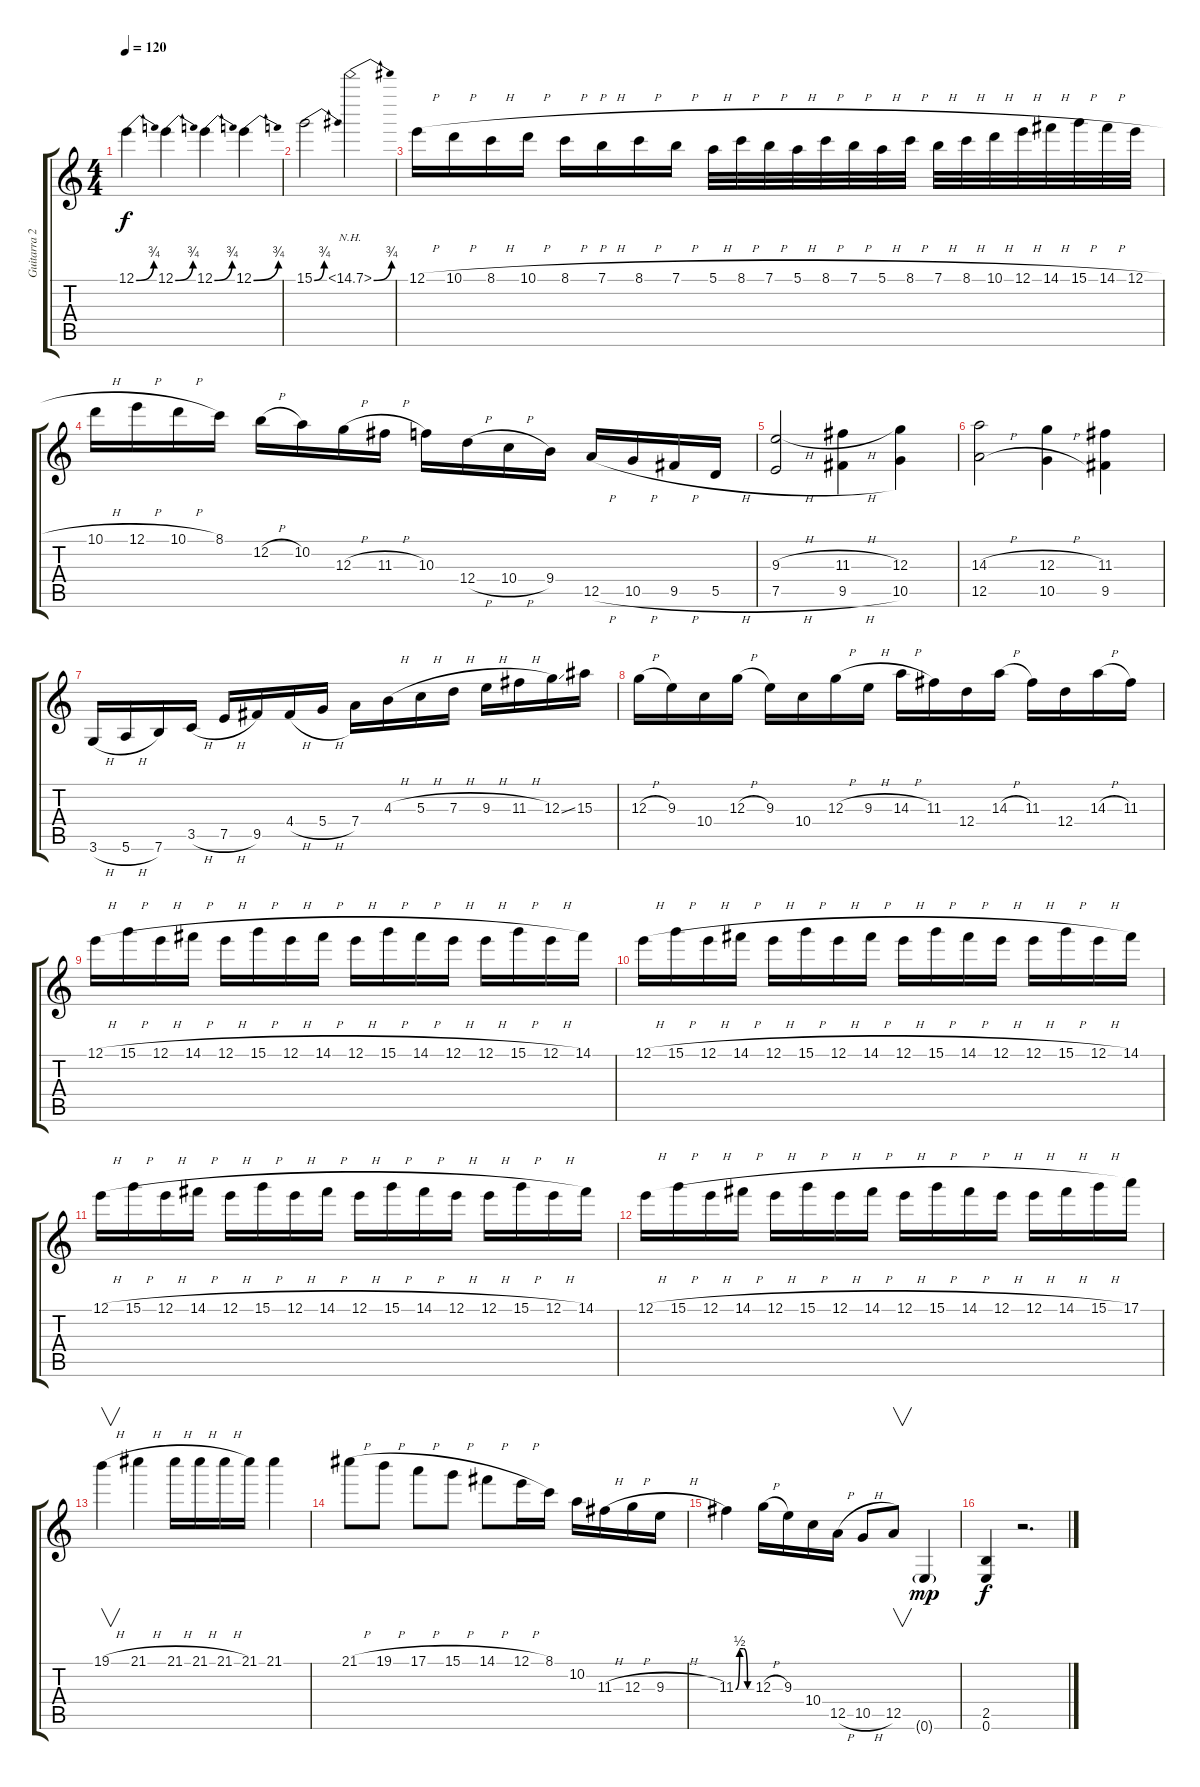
\track ("Guitarra 2" "Guitarra 2") {instrument overdrivenguitar}
\staff {score tabs}
\tuning (E4 B3 G3 D3 A2 E2) {hide}
\ts (4 4)
\tempo 120
\clef g2
\ks c
12.1{be (bend 0 0 60 3)}.4{dy f volume 15} 12.1{be (bend 0 0 60 3)}.4 12.1{be (bend 0 0 60 3)}.4 12.1{be (bend 0 0 60 3)}.4 |
15.1{be (bend 0 0 60 3)}.2 15.1{be (bend 0 0 60 3) nh}.2 |
12.1{h}.16 10.1{h}.16 8.1{h}.16 10.1{h}.16 8.1{h}.16 7.1{h}.16 8.1{h}.16 7.1{h}.16 5.1{h}.32 8.1{h}.32 7.1{h}.32 5.1{h}.32 8.1{h}.32 7.1{h}.32 5.1{h}.32 8.1{h}.32 7.1{h}.32 8.1{h}.32 10.1{h}.32 12.1{h}.32 14.1{h}.32 15.1{h}.32 14.1{h}.32 12.1{h}.32 |
10.1{h}.16 12.1{h}.16 10.1{h}.16 8.1.16 12.2{h}.16 10.2.16 12.3{h}.16 11.3{h}.16 10.3.16 12.4{h}.16 10.4{h}.16 9.4.16 12.5{h}.16 10.5{h}.16 9.5{h}.16 5.5{h}.16 |
(9.3{h} 7.5{h}).2 (11.3{h} 9.5{h}).4 (12.3 10.5).4 |
(14.3{h} 12.5{h}).2 (12.3{h} 10.5{h}).4 (11.3 9.5).4 |
3.6{h}.16 5.6{h}.16 7.6.16 3.5{h}.16 7.5{h}.16 9.5.16 4.4{h}.16 5.4{h}.16 7.4.16 4.3{h}.16 5.3{h}.16 7.3{h}.16 9.3{h}.16 11.3{h}.16 12.3{ss}.16 15.3.16 |
12.3{h}.16 9.3.16 10.4.16 12.3{h}.16 9.3.16 10.4.16 12.3{h}.16 9.3{h}.16 14.3{h}.16 11.3.16 12.4.16 14.3{h}.16 11.3.16 12.4.16 14.3{h}.16 11.3.16 |
12.1{h}.16 15.1{h}.16 12.1{h}.16 14.1{h}.16 12.1{h}.16 15.1{h}.16 12.1{h}.16 14.1{h}.16 12.1{h}.16 15.1{h}.16 14.1{h}.16 12.1{h}.16 12.1{h}.16 15.1{h}.16 12.1{h}.16 14.1.16 |
12.1{h}.16 15.1{h}.16 12.1{h}.16 14.1{h}.16 12.1{h}.16 15.1{h}.16 12.1{h}.16 14.1{h}.16 12.1{h}.16 15.1{h}.16 14.1{h}.16 12.1{h}.16 12.1{h}.16 15.1{h}.16 12.1{h}.16 14.1.16 |
12.1{h}.16 15.1{h}.16 12.1{h}.16 14.1{h}.16 12.1{h}.16 15.1{h}.16 12.1{h}.16 14.1{h}.16 12.1{h}.16 15.1{h}.16 14.1{h}.16 12.1{h}.16 12.1{h}.16 15.1{h}.16 12.1{h}.16 14.1.16 |
12.1{h}.16 15.1{h}.16 12.1{h}.16 14.1{h}.16 12.1{h}.16 15.1{h}.16 12.1{h}.16 14.1{h}.16 12.1{h}.16 15.1{h}.16 14.1{h}.16 12.1{h}.16 12.1{h}.16 14.1{h}.16 15.1{h}.16 17.1.16 |
19.1{h}.4{v} 21.1{h}.4 21.1{h}.16 21.1{h}.16 21.1{h}.16 21.1.16 21.1.4 |
21.1{h}.8 19.1{h}.8 17.1{h}.8 15.1{h}.8 14.1{h}.8 12.1{h}.16 8.1.16 10.2.16 11.3{h}.16 12.3{h}.16 9.3{h}.16 |
11.3{be (custom 0 0 15 2 30 2 45 0 60 0)}.4 12.3{h}.16 9.3.16 10.4.16 12.5{h}.16 10.5{h}.8 12.5.8{v} 0.6{g}.4{dy mp} |
(2.5 0.6).4{dy f} r.2{d}
